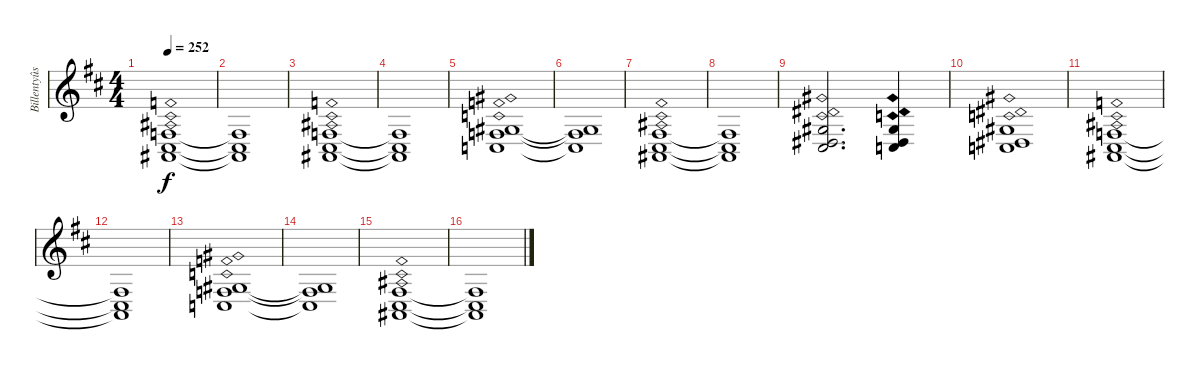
\track ("Billentyûs (Mats Olausson)" "Billentyûs") {instrument stringensemble1}
\staff {score}
\tuning (E4 B3 G3 D3 A2 E2 B1) {hide}
\ts (4 4)
\tempo 252
\clef g2
\ks d
(3.4{ph 12} 4.5{ph 12} 6.6{ph 12}).1{dy f} |
(3.4{t} 4.5{t} 6.6{t}).1 |
(3.4{ph 12} 4.5{ph 12} 6.6{ph 12}).1 |
(3.4{t} 4.5{t} 6.6{t}).1 |
(1.3{ph 12} 3.4{ph 12} 3.5{ph 12}).1 |
(1.3{t} 3.4{t} 3.5{t}).1 |
(4.4{ph 12} 4.5{ph 12} 6.6{ph 12}).1 |
(4.4{t} 4.5{t} 6.6{t}).1 |
(1.3{ph 12} 1.4{ph 12} 4.5{ph 12}).2{d} (1.3{ph 12} 1.4{ph 12} 3.5{ph 12}).4 |
(1.3{ph 12} 1.4{ph 12} 3.5{ph 12}).1 |
(3.4{ph 12} 4.5{ph 12} 6.6{ph 12}).1 |
(3.4{t} 4.5{t} 6.6{t}).1 |
(1.3{ph 12} 3.4{ph 12} 3.5{ph 12}).1 |
(1.3{t} 3.4{t} 3.5{t}).1 |
(4.4{ph 12} 4.5{ph 12} 6.6{ph 12}).1 |
(4.4{t} 4.5{t} 6.6{t}).1
